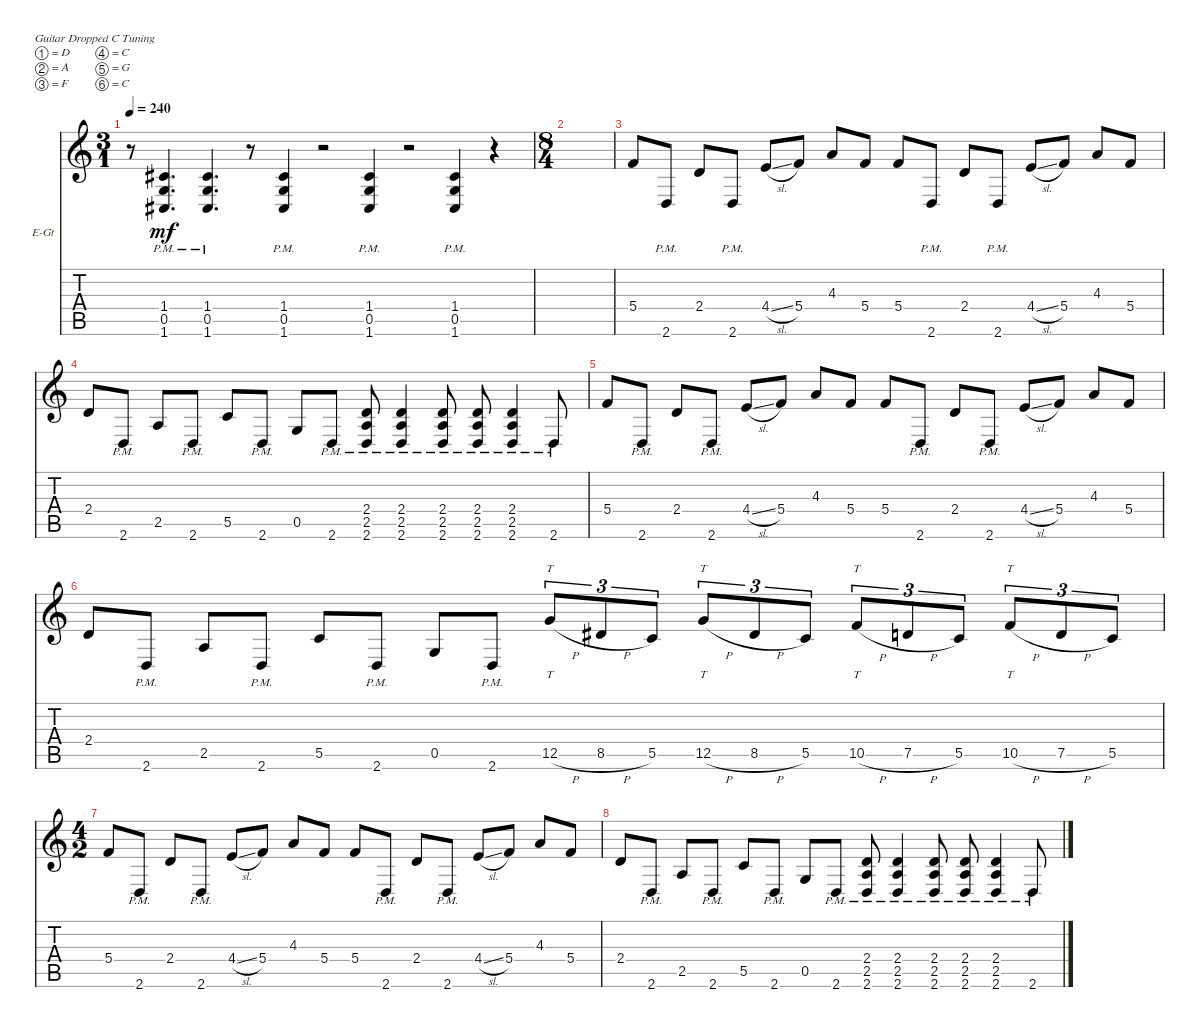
\defaultSystemsLayout 4
\bracketExtendMode nobrackets
\firstSystemTrackNameOrientation horizontal
\otherSystemsTrackNameOrientation horizontal
\track ("Gajic" "E-Gt") {instrument distortionguitar}
\staff {score tabs}
\tuning (D4 A3 F3 C3 G2 C2)
\ts (3 1)
\tempo 240
\clef g2
\ks c
r.8{dy mf} (1.6{pm} 0.5{pm} 1.4{pm}).4{d} (1.6{pm} 0.5{pm} 1.4{pm}).4{d} r.8 (1.6{pm} 0.5{pm} 1.4{pm}).4 r.2 (1.6{pm} 0.5{pm} 1.4{pm}).4 r.2 (1.6{pm} 0.5{pm} 1.4{pm}).4 r.4 |
\ts (8 4)
|
5.4.8 2.6{pm}.8 2.4.8 2.6{pm}.8 4.4{sl}.8 5.4.8 4.3.8 5.4.8 5.4.8 2.6{pm}.8 2.4.8 2.6{pm}.8 4.4{sl}.8 5.4.8 4.3.8 5.4.8 |
2.4.8 2.6{pm}.8 2.5.8 2.6{pm}.8 5.5.8 2.6{pm}.8 0.5.8 2.6{pm}.8 (2.6{pm} 2.5{pm} 2.4{pm}).8 (2.6{pm} 2.5{pm} 2.4{pm}).4 (2.6{pm} 2.5{pm} 2.4{pm}).8 (2.6{pm} 2.5{pm} 2.4{pm}).8 (2.6{pm} 2.5{pm} 2.4{pm}).4 2.6{pm}.8 |
5.4.8 2.6{pm}.8 2.4.8 2.6{pm}.8 4.4{sl}.8 5.4.8 4.3.8 5.4.8 5.4.8 2.6{pm}.8 2.4.8 2.6{pm}.8 4.4{sl}.8 5.4.8 4.3.8 5.4.8 |
2.4.8 2.6{pm}.8 2.5.8 2.6{pm}.8 5.5.8 2.6{pm}.8 0.5.8 2.6{pm}.8 12.5{h}.8{tt tu (3 2)} 8.5{h}.8{tu (3 2)} 5.5.8{tu (3 2)} 12.5{h}.8{tt tu (3 2)} 8.5{h}.8{tu (3 2)} 5.5.8{tu (3 2)} 10.5{h}.8{tt tu (3 2)} 7.5{h}.8{tu (3 2)} 5.5.8{tu (3 2)} 10.5{h}.8{tt tu (3 2)} 7.5{h}.8{tu (3 2)} 5.5.8{tu (3 2)} |
\ts (4 2)
5.4.8 2.6{pm}.8 2.4.8 2.6{pm}.8 4.4{sl}.8 5.4.8 4.3.8 5.4.8 5.4.8 2.6{pm}.8 2.4.8 2.6{pm}.8 4.4{sl}.8 5.4.8 4.3.8 5.4.8 |
2.4.8 2.6{pm}.8 2.5.8 2.6{pm}.8 5.5.8 2.6{pm}.8 0.5.8 2.6{pm}.8 (2.6{pm} 2.5{pm} 2.4{pm}).8 (2.6{pm} 2.5{pm} 2.4{pm}).4 (2.6{pm} 2.5{pm} 2.4{pm}).8 (2.6{pm} 2.5{pm} 2.4{pm}).8 (2.6{pm} 2.5{pm} 2.4{pm}).4 2.6{pm}.8
